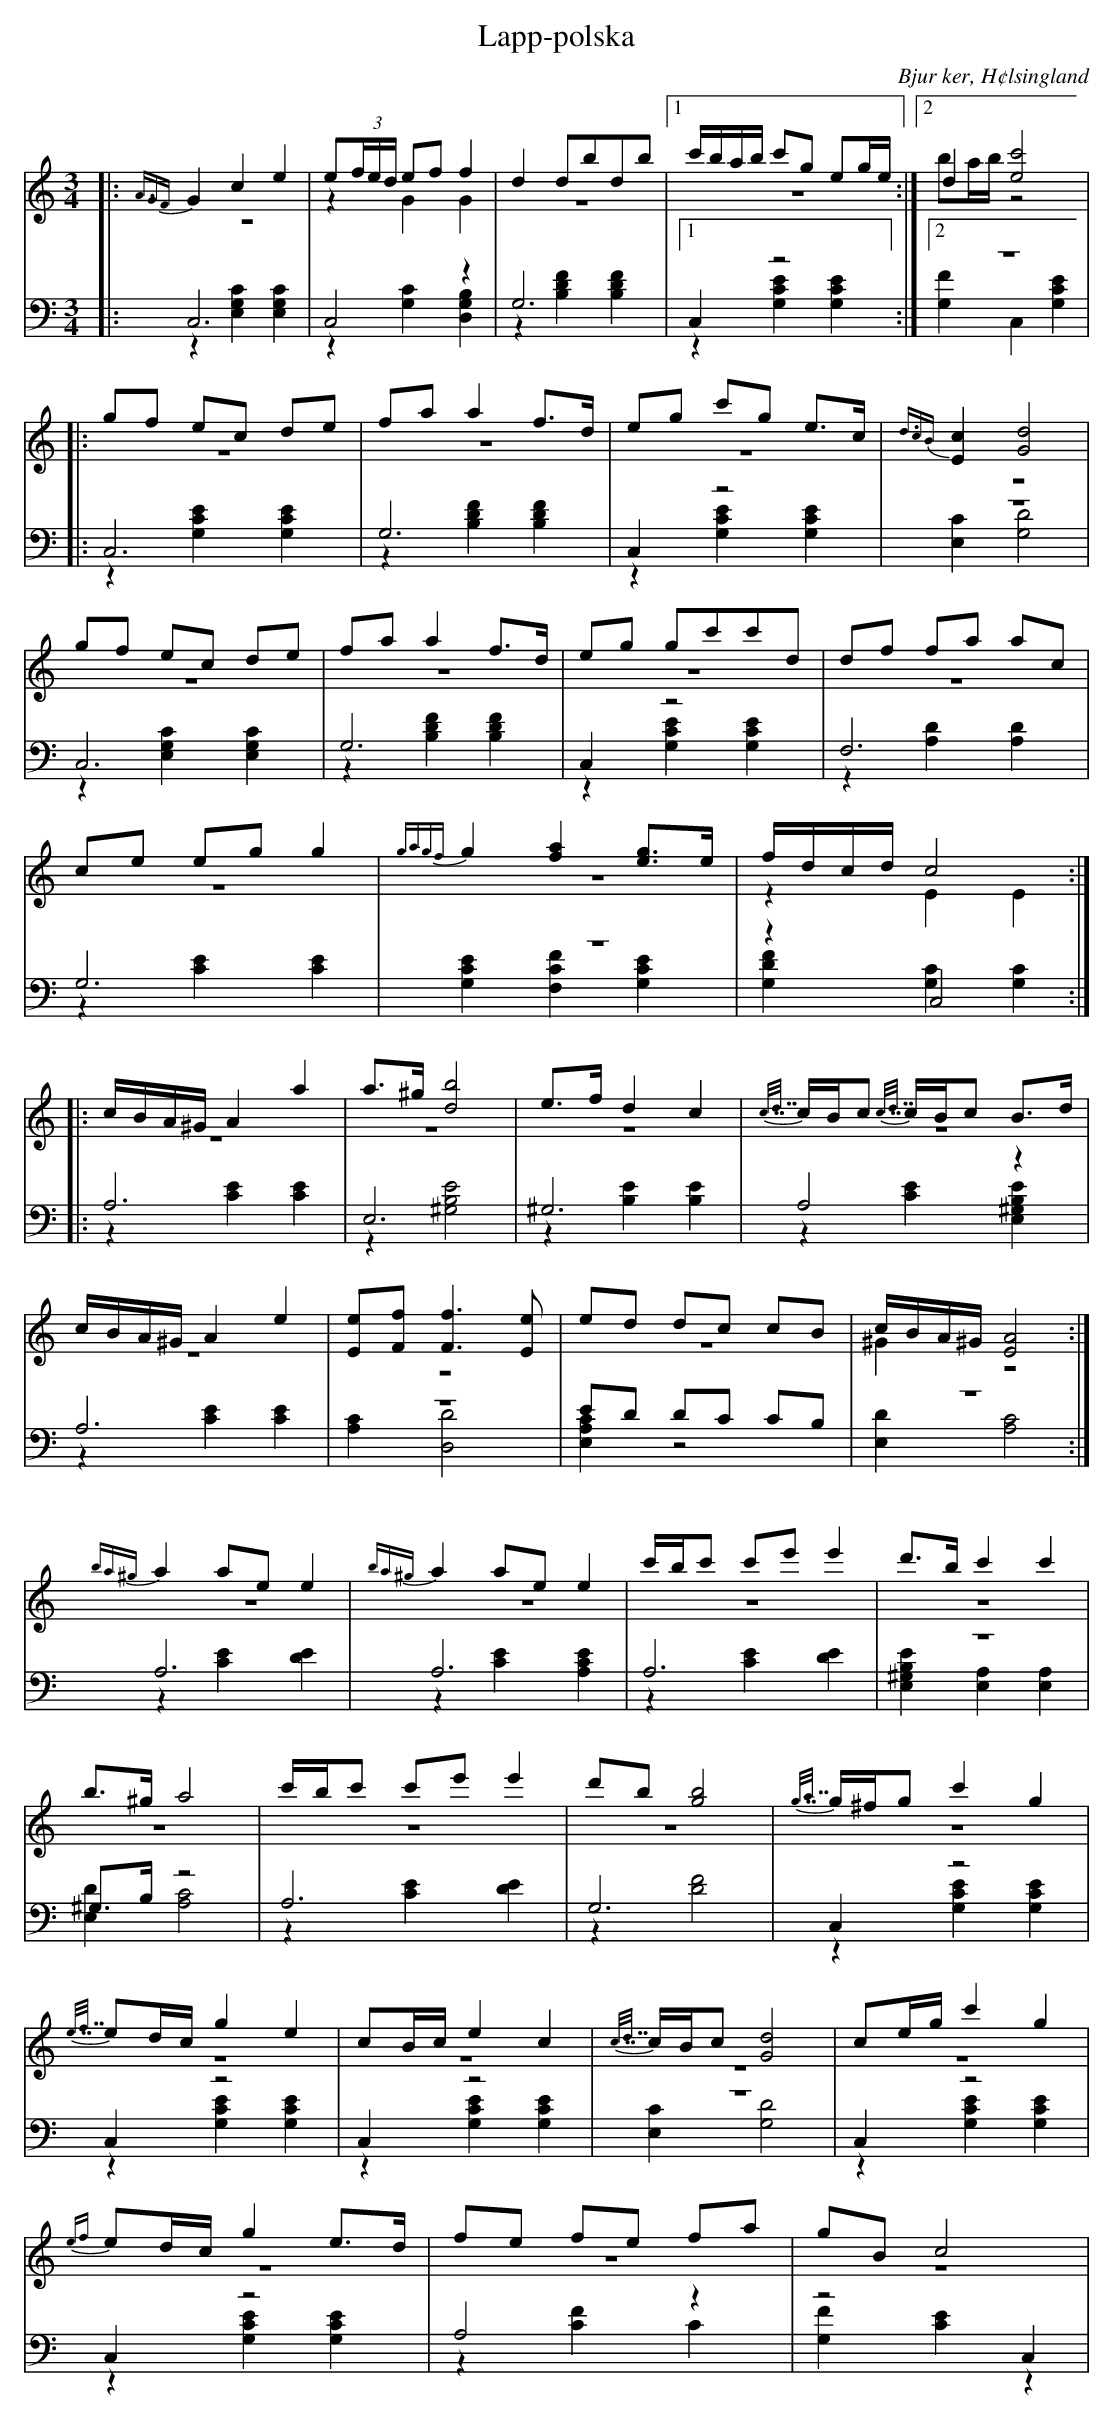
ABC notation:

X:1
T: Lapp-polska
O: Bjur ker, H¢lsingland
M: 3/4
L: 1/8
K: C
V:1
V:2 merge
V:3
V:4 merge
V:1
|:{A3/2GF}G2 c2 e2|e(3f/e/d/ ef f2|d2 dbdb|1 c'/b/a/b/ c'g eg/e/:|2 d2 [e4c'4]|
|:gf ec de|fa a2 f>d|eg c'g e>c|{d3/2cB}[c2E2] [G4d4]|
gf ec de|fa a2 f>d|eg gc'c'd|df fa ac|
ce eg g2|{gagf}g2 [f2a2] [eg]>e|f/d/c/d/  c4:|
|:c/B/A/^G/ A2 a2|a>^g [d4b4]|e>f d2 c2|{c7/8d7/8}c/B/c {c7/8d7/8}c/B/c B>d|
c/B/A/^G/ A2 e2|[Ee][Ff] [F3f3] [Ee] |ed dc cB|c/B/A/^G/ [E4A4]:|
{ba^g}a2 ae e2|{ba^g}a2 ae e2|c'/b/c' c'e' e'2  |d'>b c'2 c'2|
 b>^g a4|c'/b/c' c'e' e'2|d'b [g4b4]|{g7/8a7/8}g/^f/g c'2 g2|
{e7/8f7/8}ed/c/ g2 e2|cB/c/ e2 c2|{c7/8d7/8}c/B/c [G4d4]|ce/g/ c'2 g2|
{ef}ed/c/ g2 e>d|fe fe fa|gB c4|
V:2
|:z6|z2 G2 G2|z6|1 z6:|2 ba/b/ z4|
|:z6|z6|z6|z6|
 z6|z6|z6|z6|
z6|z6|z2 E2 E2:|
|:z6|z6|z6|z6|
 z6|z6|z6|^G2 z4:|
|z6|z6|z6|z6|
 z6|z6|z6|z6|
z6|z6|z6|z6|
z6|z6|z6|
V:3  clef=bass
|:C,6|C,4 z2|G,6|1 C,2 z4:|2 z6|
|:C,6|G,6|C,2 z4|z6|
C,6|G,6|C,2 z4|F,6|
G,6|z6|z2 C,4:|
|:A,6|E,6|^G,6|A,4 z2|
A,6|z6|ED DC CB,|z6:|
A,6|A,6|A,6|z6|
 ^G,>B, z4|A,6|G,6|C,2 z4|
C,2 z4|C,2 z4|z6|C,2 z4|
C,2 z4|A,4 z2|z4 C,2|
V:4  clef=bass
|:z2 [E,2G,2C2] [E,2G,2C2]|z2 [G,2C2] [D,2G,2B,2]|z2 [B,2D2F2] [B,2D2F2]|1 z2 [G,2C2E2] [G,2C2E2]:|2 [G,2F2] C,2 [G,2C2E2]|
|:z2 [G,2C2E2] [G,2C2E2]|z2 [B,2D2F2] [B,2D2F2]|z2 [G,2C2E2] [G,2C2E2]|[E,2C2] [G,4D4]|
z2 [E,2G,2C2] [E,2G,2C2]|z2 [B,2D2F2] [B,2D2F2]|z2 [G,2C2E2] [G,2C2E2]|z2 [A,2D2] [A,2D2]|
z2 [C2E2] [C2E2]|[G,2C2E2] [F,2C2F2] [G,2C2E2] |[G,2D2F2] [G,2C2] [G,2C2]:|
|:z2 [C2E2] [C2E2]|z2 [^G,4B,4E4]|z2 [B,2E2] [B,2E2]|z2 [C2E2] [E,2^G,2B,2E2]|
z2 [C2E2] [C2E2]|[A,2C2] [D,4D4]|[E,2A,2C2] z4|[E,2D2] [A,4C4]:|
z2 [C2E2] [D2E2]|z2 [C2E2] [A,2C2E2]|z2 [C2E2] [D2E2]|[E,2^G,2B,2E2] [A,2E,2] [A,2E,2]|
 [E,2D2] [A,4C4]|z2 [C2E2] [D2E2]|z2 [D4F4]|z2 [G,2C2E2] [G,2C2E2]|
z2 [G,2C2E2] [G,2C2E2]|z2 [G,2C2E2] [G,2C2E2]|[E,2C2] [G,4D4]|z2 [G,2C2E2] [G,2C2E2]|
z2 [G,2C2E2] [G,2C2E2]|z2 [C2F2] C2|[G,2F2] [C2E2] z2|
